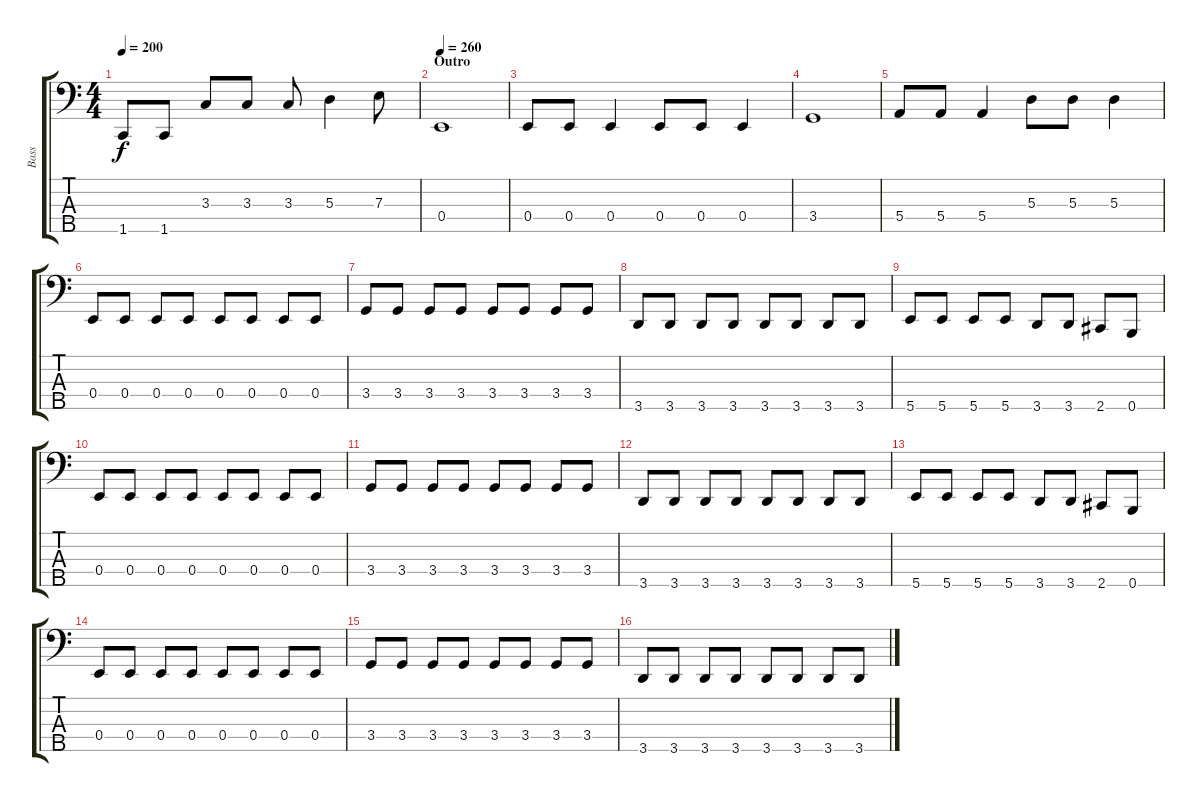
\track ("Bass" "Bass") {instrument electricbassfinger}
\staff {score tabs}
\tuning (G2 D2 A1 E1 B0) {hide}
\ts (4 4)
\tempo 200
\clef f4
\ks c
1.5.8{dy f} 1.5.8 3.3.8 3.3.8 3.3.8 5.3.4 7.3.8 |
\section ("" "Outro")
\tempo 260
0.4.1 |
0.4.8 0.4.8 0.4.4 0.4.8 0.4.8 0.4.4 |
3.4.1 |
5.4.8 5.4.8 5.4.4 5.3.8 5.3.8 5.3.4 |
0.4.8 0.4.8 0.4.8 0.4.8 0.4.8 0.4.8 0.4.8 0.4.8 |
3.4.8 3.4.8 3.4.8 3.4.8 3.4.8 3.4.8 3.4.8 3.4.8 |
3.5.8 3.5.8 3.5.8 3.5.8 3.5.8 3.5.8 3.5.8 3.5.8 |
5.5.8 5.5.8 5.5.8 5.5.8 3.5.8 3.5.8 2.5.8 0.5.8 |
0.4.8 0.4.8 0.4.8 0.4.8 0.4.8 0.4.8 0.4.8 0.4.8 |
3.4.8 3.4.8 3.4.8 3.4.8 3.4.8 3.4.8 3.4.8 3.4.8 |
3.5.8 3.5.8 3.5.8 3.5.8 3.5.8 3.5.8 3.5.8 3.5.8 |
5.5.8 5.5.8 5.5.8 5.5.8 3.5.8 3.5.8 2.5.8 0.5.8 |
0.4.8 0.4.8 0.4.8 0.4.8 0.4.8 0.4.8 0.4.8 0.4.8 |
3.4.8 3.4.8 3.4.8 3.4.8 3.4.8 3.4.8 3.4.8 3.4.8 |
3.5.8 3.5.8 3.5.8 3.5.8 3.5.8 3.5.8 3.5.8 3.5.8
